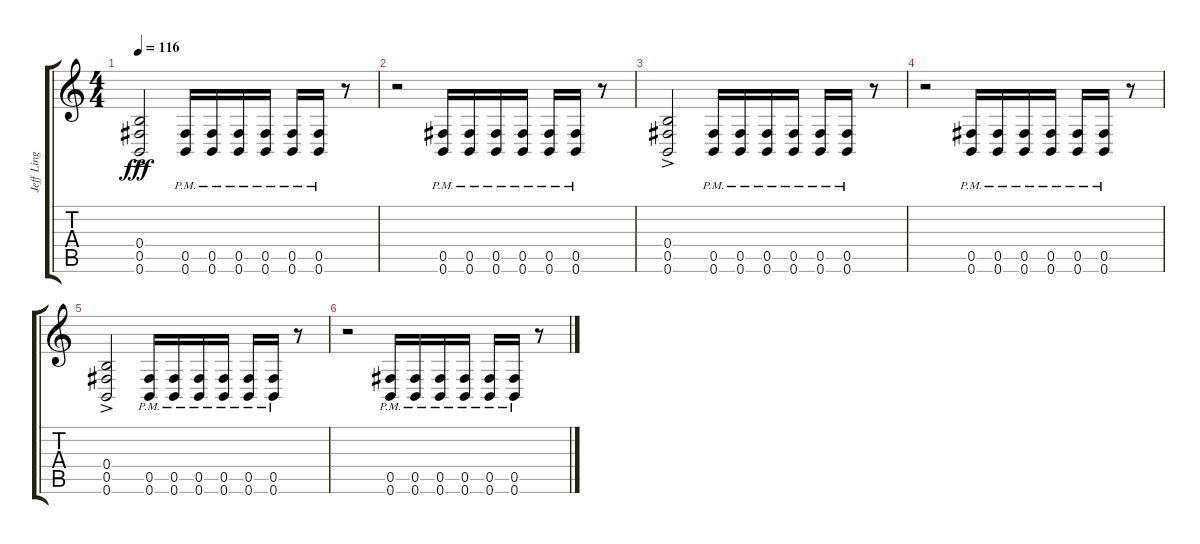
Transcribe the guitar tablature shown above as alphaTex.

\track ("Jeff Ling" "Jeff Ling") {instrument distortionguitar}
\staff {score tabs}
\tuning (Db4 Ab3 E3 B2 Gb2 B1) {hide}
\ts (4 4)
\tempo 116
\clef g2
\ks c
(0.4{ac} 0.5{ac} 0.6{ac}).2{dy fff} (0.5{pm} 0.6{pm}).16 (0.5{pm} 0.6{pm}).16 (0.5{pm} 0.6{pm}).16 (0.5{pm} 0.6{pm}).16 (0.5{pm} 0.6{pm}).16 (0.5{pm} 0.6{pm}).16 r.8 |
r.2 (0.5{pm} 0.6{pm}).16 (0.5{pm} 0.6{pm}).16 (0.5{pm} 0.6{pm}).16 (0.5{pm} 0.6{pm}).16 (0.5{pm} 0.6{pm}).16 (0.5{pm} 0.6{pm}).16 r.8 |
(0.4{ac} 0.5{ac} 0.6{ac}).2 (0.5{pm} 0.6{pm}).16 (0.5{pm} 0.6{pm}).16 (0.5{pm} 0.6{pm}).16 (0.5{pm} 0.6{pm}).16 (0.5{pm} 0.6{pm}).16 (0.5{pm} 0.6{pm}).16 r.8 |
r.2 (0.5{pm} 0.6{pm}).16 (0.5{pm} 0.6{pm}).16 (0.5{pm} 0.6{pm}).16 (0.5{pm} 0.6{pm}).16 (0.5{pm} 0.6{pm}).16 (0.5{pm} 0.6{pm}).16 r.8 |
(0.4{ac} 0.5{ac} 0.6{ac}).2 (0.5{pm} 0.6{pm}).16 (0.5{pm} 0.6{pm}).16 (0.5{pm} 0.6{pm}).16 (0.5{pm} 0.6{pm}).16 (0.5{pm} 0.6{pm}).16 (0.5{pm} 0.6{pm}).16 r.8 |
r.2 (0.5{pm} 0.6{pm}).16 (0.5{pm} 0.6{pm}).16 (0.5{pm} 0.6{pm}).16 (0.5{pm} 0.6{pm}).16 (0.5{pm} 0.6{pm}).16 (0.5{pm} 0.6{pm}).16 r.8
